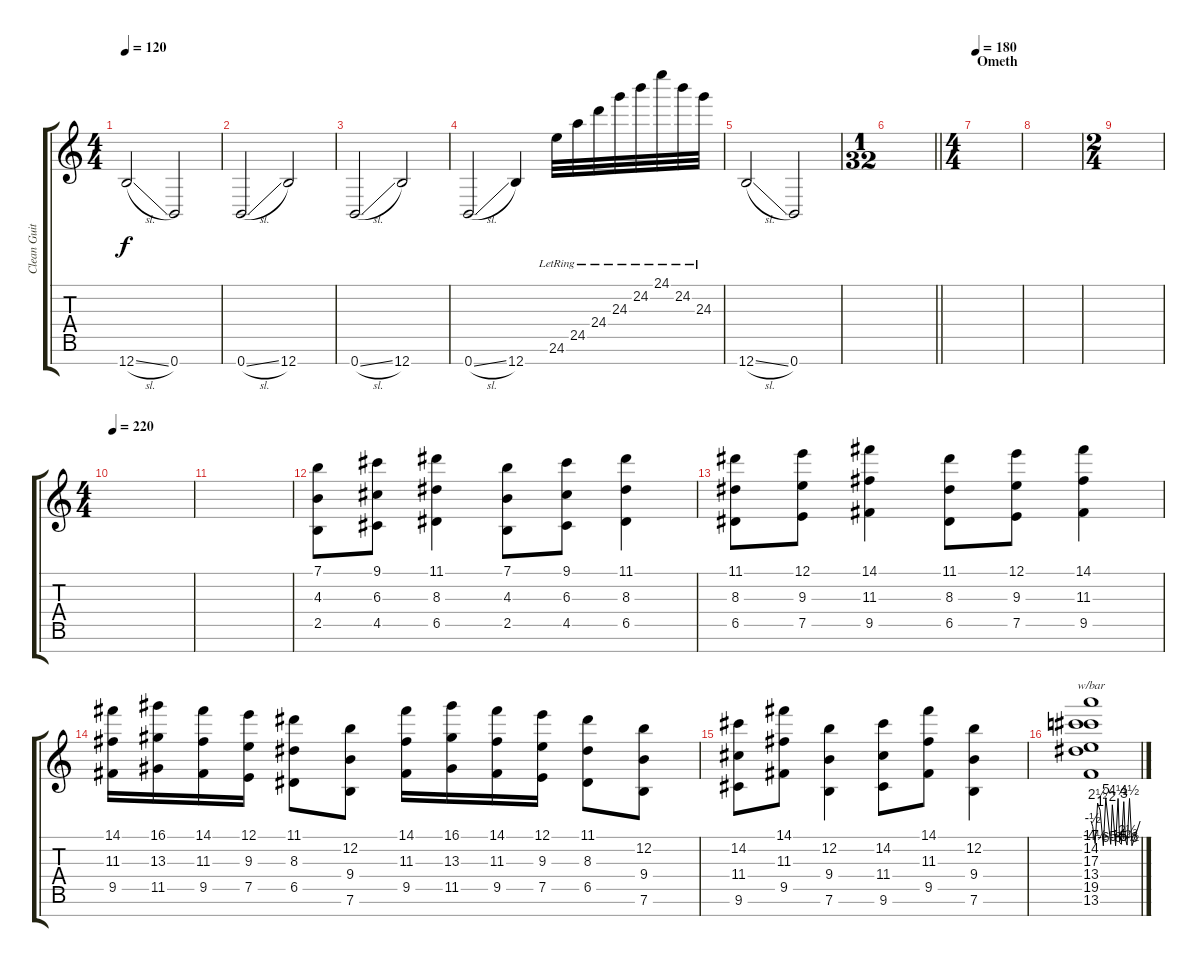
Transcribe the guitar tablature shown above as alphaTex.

\track ("Clean Guitar #1" "Clean Guit") {instrument electricguitarjazz}
\staff {score tabs}
\tuning (E4 B3 G3 D3 A2 E2 B1) {hide}
\ts (4 4)
\tempo 120
\clef g2
\ks c
12.7{sl}.2{dy f} 0.7.2 |
0.7{sl}.2{instrument birdtweet} 12.7.2 |
0.7{sl}.2 12.7.2 |
0.7{sl}.2 12.7.4 24.6{lr}.32 24.5{lr}.32 24.4{lr}.32 24.3{lr}.32 24.2{lr}.32 24.1{lr}.32 24.2{lr}.32 24.3{lr}.32 |
12.7{sl}.2 0.7.2 |
\ts (1 32)
\barLineRight lightlight
|
\ts (4 4)
\section ("" "Ometh")
\tempo 180
|
|
\ts (2 4)
|
\ts (4 4)
\tempo 220
|
|
(7.1 4.3 2.5).8{volume 11 balance 8 instrument lead2sawtooth} (9.1 6.3 4.5).8 (11.1 8.3 6.5).4 (7.1 4.3 2.5).8 (9.1 6.3 4.5).8 (11.1 8.3 6.5).4 |
(11.1 8.3 6.5).8 (12.1 9.3 7.5).8 (14.1 11.3 9.5).4 (11.1 8.3 6.5).8 (12.1 9.3 7.5).8 (14.1 11.3 9.5).4 |
(14.1 11.3 9.5).16 (16.1 13.3 11.5).16 (14.1 11.3 9.5).16 (12.1 9.3 7.5).16 (11.1 8.3 6.5).8 (12.2 9.4 7.6).8 (14.1 11.3 9.5).16 (16.1 13.3 11.5).16 (14.1 11.3 9.5).16 (12.1 9.3 7.5).16 (11.1 8.3 6.5).8 (12.2 9.4 7.6).8 |
(14.2 11.4 9.6).8 (14.1 11.3 9.5).8 (12.2 9.4 7.6).4 (14.2 11.4 9.6).8 (14.1 11.3 9.5).8 (12.2 9.4 7.6).4 |
(17.1 14.2 17.3 13.4 19.5 13.6).1{tbe (custom default 0 0 2 -2 5 -18 8 10 11 4 15 -24 18 20 24 -20 26 8 30 -24 33 18 35 -16 37 -20 40 12 42 -10 44 -22 47 18 50 -24 60 0)}
